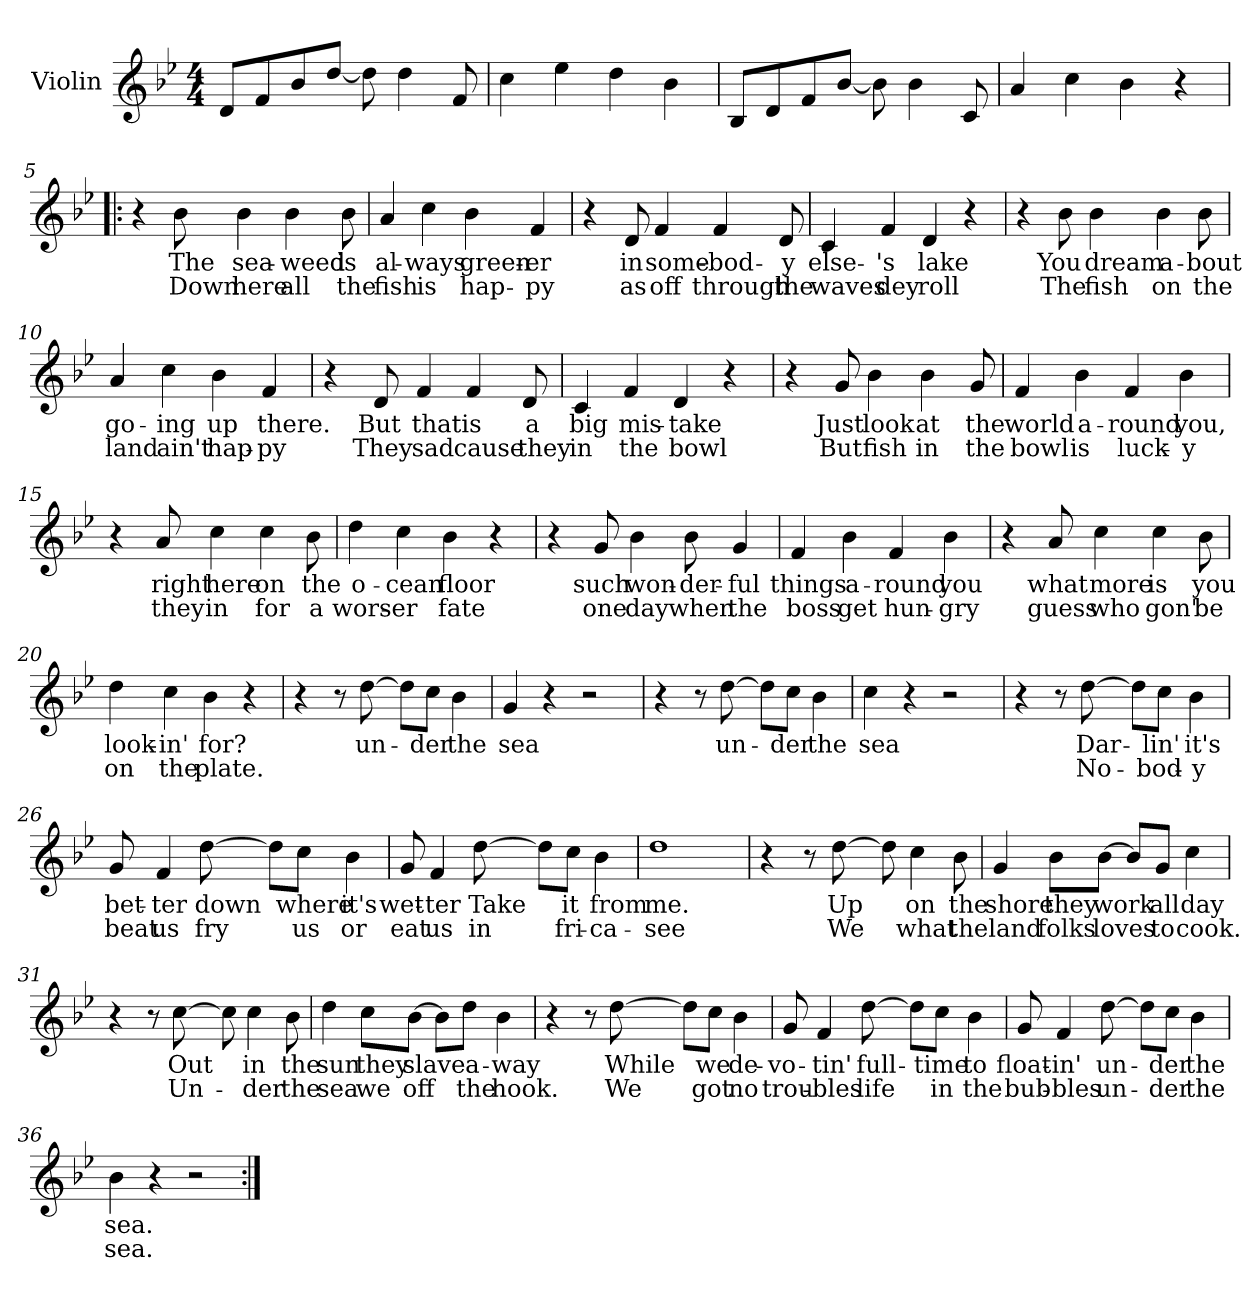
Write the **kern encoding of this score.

**kern	**text	**text
*part1	*part1	*part1
*staff1	*staff1	*staff1
*I"Violin	*	*
*I'Vln	*	*
*clefG2	*	*
*k[b-e-]	*	*
*B-:	*	*
*M4/4	*	*
=1	=1	=1
8d/L	.	.
8f/	.	.
8b-/	.	.
[8dd/J	.	.
8dd\]	.	.
4dd\	.	.
8f/	.	.
=2	=2	=2
4cc\	.	.
4ee-\	.	.
4dd\	.	.
4b-\	.	.
=3	=3	=3
8B-/L	.	.
8d/	.	.
8f/	.	.
[8b-/J	.	.
8b-\]	.	.
4b-\	.	.
8c/	.	.
=4	=4	=4
4a/	.	.
4cc\	.	.
4b-\	.	.
4r	.	.
!!LO:LB:g=z
=5!|:	=5!|:	=5!|:
4r	.	.
8b-\	The	Down
4b-\	sea-	here
4b-\	weed	all
8b-\	is	the
=6	=6	=6
4a/	al-	fish
4cc\	-ways	is
4b-\	green-	hap-
4f/	-er	-py
=7	=7	=7
4r	.	.
8d/	in	as
4f/	some-	off
4f/	-bod-	through
8d/	-y	the
=8	=8	=8
4c/	else-	waves
4f/	-'s	dey
4d/	lake	roll
4r	.	.
!!LO:LB:g=z
=9	=9	=9
4r	.	.
8b-\	You	The
4b-\	dream	fish
4b-\	a-	on
8b-\	-bout	the
=10	=10	=10
4a/	go-	land
4cc\	-ing	ain't
4b-\	up	hap-
4f/	there.	-py
=11	=11	=11
4r	.	.
8d/	But	They
4f/	that	sad
4f/	is	cause
8d/	a	they
=12	=12	=12
4c/	big	in
4f/	mis-	the
4d/	-take	bowl
4r	.	.
!!LO:LB:g=z
=13	=13	=13
4r	.	.
8g/	Just	But
4b-\	look	fish
4b-\	at	in
8g/	the	the
=14	=14	=14
4f/	world	bowl
4b-\	a-	is
4f/	-round	luck-
4b-\	you,	-y
=15	=15	=15
4r	.	.
8a/	right	they
4cc\	here	in
4cc\	on	for
8b-\	the	a
=16	=16	=16
4dd\	o-	wors-
4cc\	-cean	-er
4b-\	floor	fate
4r	.	.
!!LO:LB:g=z
=17	=17	=17
4r	.	.
8g/	such	one
4b-\	won-	day
8b-\	der-	when
4g/	-ful	the
=18	=18	=18
4f/	things	boss
4b-\	a-	get
4f/	-round	hun-
4b-\	you	-gry
=19	=19	=19
4r	.	.
8a/	what	guess
4cc\	more	who
4cc\	is	gon'
8b-\	you	be
=20	=20	=20
4dd\	look-	on
4cc\	-in'	the
4b-\	for?	plate.
4r	.	.
!!LO:LB:g=z
=21	=21	=21
4r	.	.
8r	.	.
[8dd\	un-	.
8dd\L]	.	.
8cc\J	-der	.
4b-\	the	.
=22	=22	=22
4g/	sea	.
4r	.	.
2r	.	.
=23	=23	=23
4r	.	.
8r	.	.
[8dd\	un-	.
8dd\L]	.	.
8cc\J	-der	.
4b-\	the	.
=24	=24	=24
4cc\	sea	.
4r	.	.
2r	.	.
!!LO:LB:g=z
=25	=25	=25
4r	.	.
8r	.	.
[8dd\	Dar-	No-
8dd\L]	.	.
8cc\J	-lin'	-bod-
4b-\	it's	-y
=26	=26	=26
8g/	bet-	beat
4f/	-ter	us
[8dd\	down	fry
8dd\L]	.	.
8cc\J	where	us
4b-\	it's	or
=27	=27	=27
8g/	wet-	eat
4f/	-ter	us
[8dd\	Take	in
8dd\L]	.	.
8cc\J	it	fri-
4b-\	from	-ca-
=28	=28	=28
1dd	me.	-see
!!LO:LB:g=z
=29	=29	=29
4r	.	.
8r	.	.
[8dd\	Up	We
8dd\]	.	.
4cc\	on	what
8b-\	the	the
=30	=30	=30
4g/	shore	land
8b-\L	they	folks
[8b-\J	work	loves
8b-/L]	.	.
8g/J	all	to
4cc\	day	cook.
=31	=31	=31
4r	.	.
8r	.	.
[8cc\	Out	Un-
8cc\]	.	.
4cc\	in	-der
8b-\	the	the
=32	=32	=32
4dd\	sun	sea
8cc\L	they	we
[8b-\J	slave	off
8b-\L]	.	.
8dd\J	a-	the
4b-\	-way	hook.
!!LO:LB:g=z
=33	=33	=33
4r	.	.
8r	.	.
[8dd\	While	We
8dd\L]	.	.
8cc\J	we	got
4b-\	de-	no
=34	=34	=34
8g/	-vo-	trou-
4f/	-tin'	-bles
[8dd\	full-	life
8dd\L]	.	.
8cc\J	-time	in
4b-\	to	the
=35	=35	=35
8g/	float-	bub-
4f/	in'	-bles
[8dd\	un-	un-
8dd\L]	.	.
8cc\J	-der	-der
4b-\	the	the
=36	=36	=36
4b-\	sea.	sea.
4r	.	.
2r	.	.
=:|!	=:|!	=:|!
*-	*-	*-
